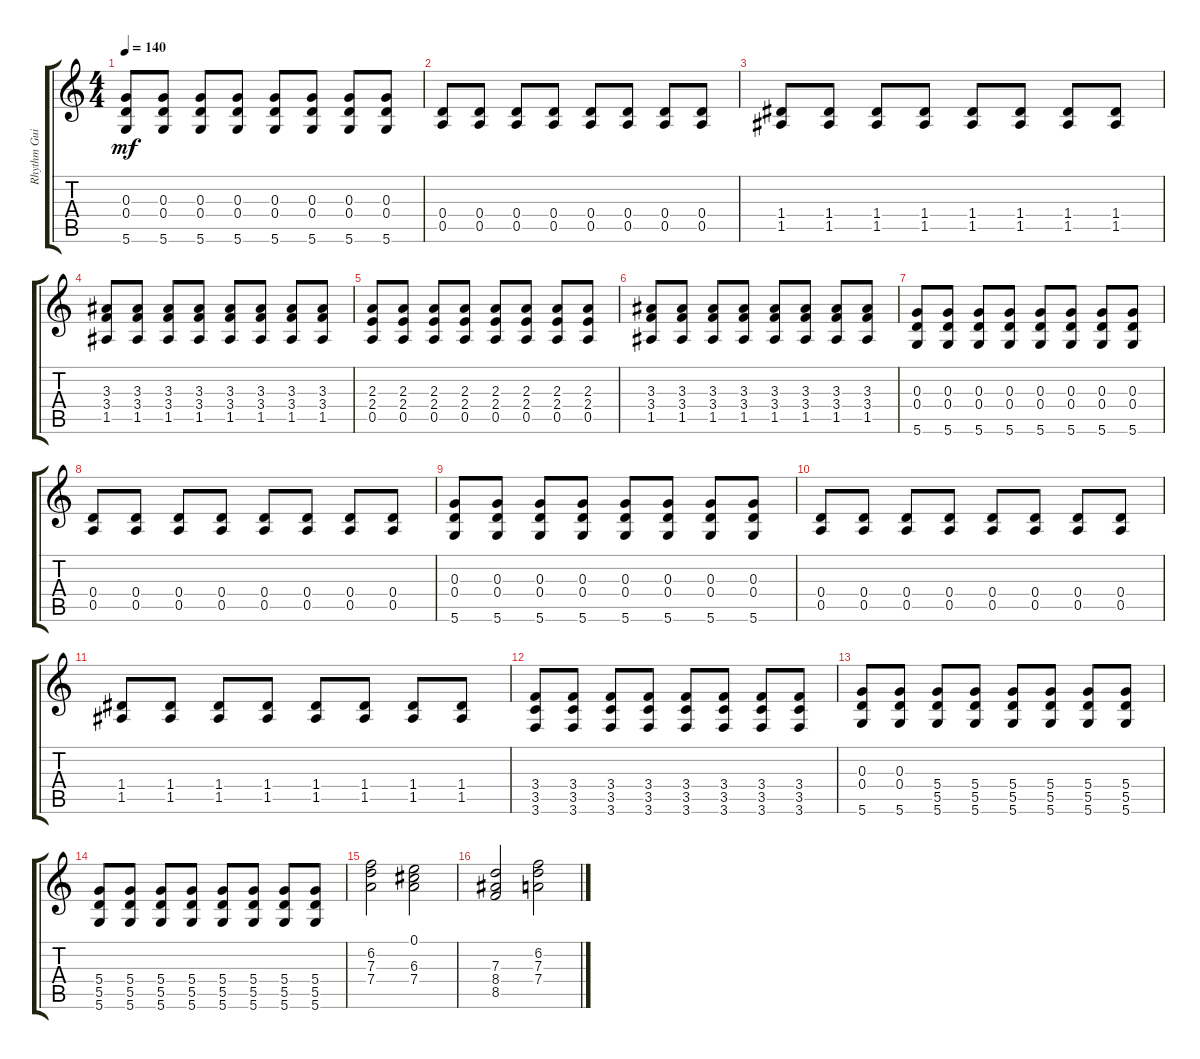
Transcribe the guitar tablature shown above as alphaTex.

\track ("Rhythm Guitar" "Rhythm Gui") {instrument distortionguitar}
\staff {score tabs}
\tuning (E4 B3 G3 D3 A2 D2) {hide}
\ts (4 4)
\tempo 140
\clef g2
\ks c
(0.3 0.4 5.6).8{dy mf} (0.3 0.4 5.6).8 (0.3 0.4 5.6).8 (0.3 0.4 5.6).8 (0.3 0.4 5.6).8 (0.3 0.4 5.6).8 (0.3 0.4 5.6).8 (0.3 0.4 5.6).8 |
(0.4 0.5).8 (0.4 0.5).8 (0.4 0.5).8 (0.4 0.5).8 (0.4 0.5).8 (0.4 0.5).8 (0.4 0.5).8 (0.4 0.5).8 |
(1.4 1.5).8 (1.4 1.5).8 (1.4 1.5).8 (1.4 1.5).8 (1.4 1.5).8 (1.4 1.5).8 (1.4 1.5).8 (1.4 1.5).8 |
(3.3 3.4 1.5).8 (3.3 3.4 1.5).8 (3.3 3.4 1.5).8 (3.3 3.4 1.5).8 (3.3 3.4 1.5).8 (3.3 3.4 1.5).8 (3.3 3.4 1.5).8 (3.3 3.4 1.5).8 |
(2.3 2.4 0.5).8 (2.3 2.4 0.5).8 (2.3 2.4 0.5).8 (2.3 2.4 0.5).8 (2.3 2.4 0.5).8 (2.3 2.4 0.5).8 (2.3 2.4 0.5).8 (2.3 2.4 0.5).8 |
(3.3 3.4 1.5).8 (3.3 3.4 1.5).8 (3.3 3.4 1.5).8 (3.3 3.4 1.5).8 (3.3 3.4 1.5).8 (3.3 3.4 1.5).8 (3.3 3.4 1.5).8 (3.3 3.4 1.5).8 |
(0.3 0.4 5.6).8 (0.3 0.4 5.6).8 (0.3 0.4 5.6).8 (0.3 0.4 5.6).8 (0.3 0.4 5.6).8 (0.3 0.4 5.6).8 (0.3 0.4 5.6).8 (0.3 0.4 5.6).8 |
(0.4 0.5).8 (0.4 0.5).8 (0.4 0.5).8 (0.4 0.5).8 (0.4 0.5).8 (0.4 0.5).8 (0.4 0.5).8 (0.4 0.5).8 |
(0.3 0.4 5.6).8 (0.3 0.4 5.6).8 (0.3 0.4 5.6).8 (0.3 0.4 5.6).8 (0.3 0.4 5.6).8 (0.3 0.4 5.6).8 (0.3 0.4 5.6).8 (0.3 0.4 5.6).8 |
(0.4 0.5).8 (0.4 0.5).8 (0.4 0.5).8 (0.4 0.5).8 (0.4 0.5).8 (0.4 0.5).8 (0.4 0.5).8 (0.4 0.5).8 |
(1.4 1.5).8 (1.4 1.5).8 (1.4 1.5).8 (1.4 1.5).8 (1.4 1.5).8 (1.4 1.5).8 (1.4 1.5).8 (1.4 1.5).8 |
(3.4 3.5 3.6).8 (3.4 3.5 3.6).8 (3.4 3.5 3.6).8 (3.4 3.5 3.6).8 (3.4 3.5 3.6).8 (3.4 3.5 3.6).8 (3.4 3.5 3.6).8 (3.4 3.5 3.6).8 |
(0.3 0.4 5.6).8 (0.3 0.4 5.6).8 (5.4 5.5 5.6).8 (5.4 5.5 5.6).8 (5.4 5.5 5.6).8 (5.4 5.5 5.6).8 (5.4 5.5 5.6).8 (5.4 5.5 5.6).8 |
(5.4 5.5 5.6).8 (5.4 5.5 5.6).8 (5.4 5.5 5.6).8 (5.4 5.5 5.6).8 (5.4 5.5 5.6).8 (5.4 5.5 5.6).8 (5.4 5.5 5.6).8 (5.4 5.5 5.6).8 |
(6.2 7.3 7.4).2 (0.1 6.3 7.4).2 |
(7.3 8.4 8.5).2 (6.2 7.3 7.4).2
